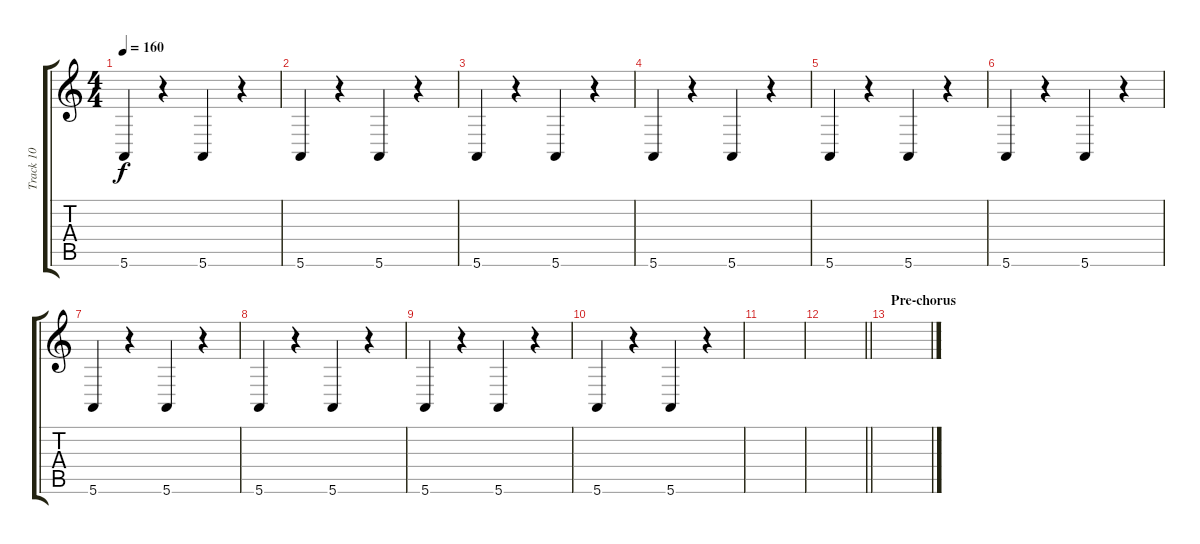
\track ("Track 10" "Track 10") {instrument choiraahs}
\staff {score tabs}
\tuning (E4 B3 G3 D3 A2 E2) {hide}
\ts (4 4)
\tempo 160
\clef g2
\ks c
5.6.4{dy f} r.4 5.6.4 r.4 |
5.6.4 r.4 5.6.4 r.4 |
5.6.4 r.4 5.6.4 r.4 |
5.6.4 r.4 5.6.4 r.4 |
5.6.4 r.4 5.6.4 r.4 |
5.6.4 r.4 5.6.4 r.4 |
5.6.4 r.4 5.6.4 r.4 |
5.6.4 r.4 5.6.4 r.4 |
5.6.4 r.4 5.6.4 r.4 |
5.6.4 r.4 5.6.4 r.4 |
|
\barLineRight lightlight
|
\section ("" "Pre-chorus")
